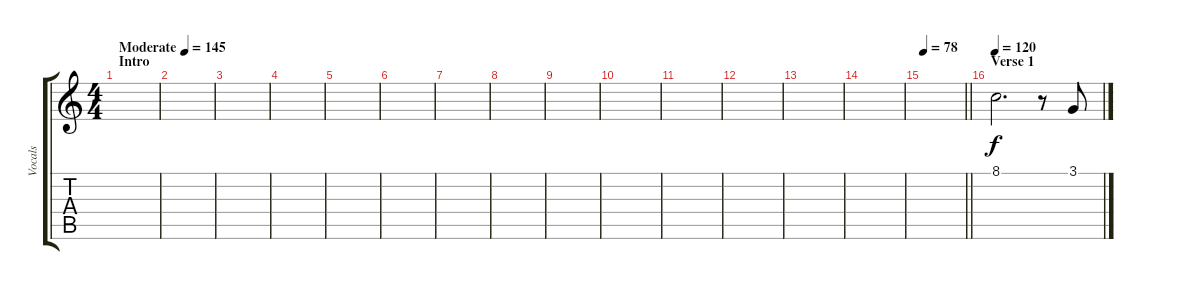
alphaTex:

\track ("Vocals" "Vocals") {instrument flute}
\staff {score tabs}
\tuning (E4 B3 G3 D3 A2 E2) {hide}
\ts (4 4)
\section ("" "Intro")
\tempo (145 "Moderate")
\clef g2
\ks c
|
|
|
|
|
|
|
|
|
|
|
|
|
|
\tempo 78
\barLineRight lightlight
|
\section ("" "Verse 1")
\tempo 120
8.1.2{d} r.8 3.1.8
